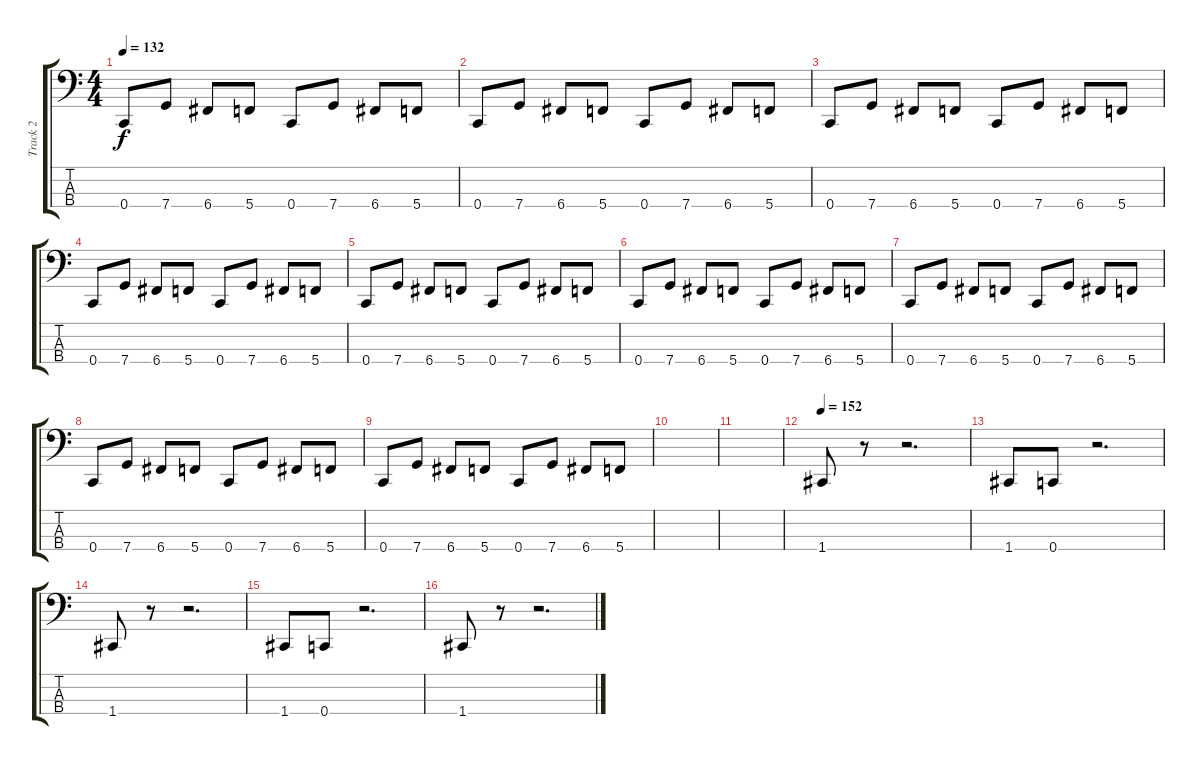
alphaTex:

\track ("Track 2" "Track 2") {instrument electricbassfinger}
\staff {score tabs}
\tuning (F2 C2 G1 C1) {hide}
\ts (4 4)
\tempo 132
\clef f4
\ks c
0.4.8{dy f} 7.4.8 6.4.8 5.4.8 0.4.8 7.4.8 6.4.8 5.4.8 |
0.4.8 7.4.8 6.4.8 5.4.8 0.4.8 7.4.8 6.4.8 5.4.8 |
0.4.8 7.4.8 6.4.8 5.4.8 0.4.8 7.4.8 6.4.8 5.4.8 |
0.4.8 7.4.8 6.4.8 5.4.8 0.4.8 7.4.8 6.4.8 5.4.8 |
0.4.8 7.4.8 6.4.8 5.4.8 0.4.8 7.4.8 6.4.8 5.4.8 |
0.4.8 7.4.8 6.4.8 5.4.8 0.4.8 7.4.8 6.4.8 5.4.8 |
0.4.8 7.4.8 6.4.8 5.4.8 0.4.8 7.4.8 6.4.8 5.4.8 |
0.4.8 7.4.8 6.4.8 5.4.8 0.4.8 7.4.8 6.4.8 5.4.8 |
0.4.8 7.4.8 6.4.8 5.4.8 0.4.8 7.4.8 6.4.8 5.4.8 |
|
|
\tempo 152
1.4.8 r.8 r.2{d} |
1.4.8 0.4.8 r.2{d} |
1.4.8 r.8 r.2{d} |
1.4.8 0.4.8 r.2{d} |
1.4.8 r.8 r.2{d}
